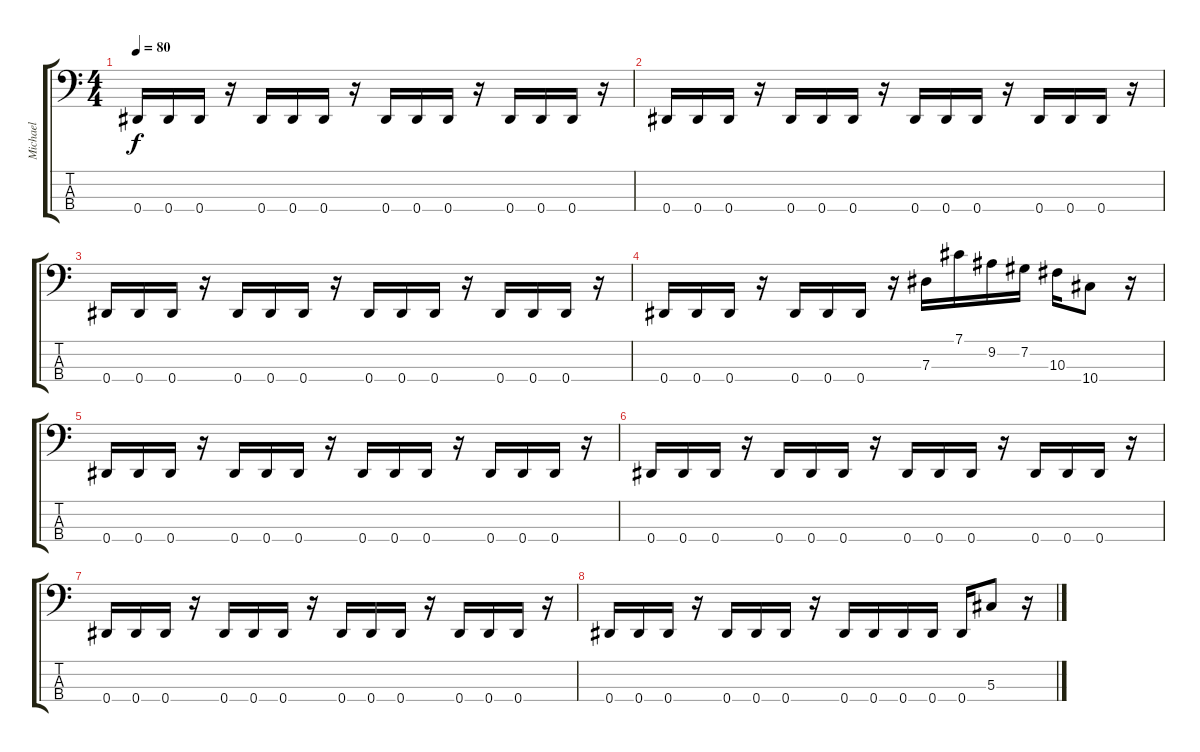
\track ("Michael" "Michael") {instrument electricbassfinger}
\staff {score tabs}
\tuning (Gb2 Db2 Ab1 Eb1) {hide}
\ts (4 4)
\tempo 80
\clef f4
\ks c
0.4.16{dy f} 0.4.16 0.4.16 r.16 0.4.16 0.4.16 0.4.16 r.16 0.4.16 0.4.16 0.4.16 r.16 0.4.16 0.4.16 0.4.16 r.16 |
0.4.16 0.4.16 0.4.16 r.16 0.4.16 0.4.16 0.4.16 r.16 0.4.16 0.4.16 0.4.16 r.16 0.4.16 0.4.16 0.4.16 r.16 |
0.4.16 0.4.16 0.4.16 r.16 0.4.16 0.4.16 0.4.16 r.16 0.4.16 0.4.16 0.4.16 r.16 0.4.16 0.4.16 0.4.16 r.16 |
0.4.16 0.4.16 0.4.16 r.16 0.4.16 0.4.16 0.4.16 r.16 7.3.16 7.1.16 9.2.16 7.2.16 10.3.16 10.4.8 r.16 |
0.4.16 0.4.16 0.4.16 r.16 0.4.16 0.4.16 0.4.16 r.16 0.4.16 0.4.16 0.4.16 r.16 0.4.16 0.4.16 0.4.16 r.16 |
0.4.16 0.4.16 0.4.16 r.16 0.4.16 0.4.16 0.4.16 r.16 0.4.16 0.4.16 0.4.16 r.16 0.4.16 0.4.16 0.4.16 r.16 |
0.4.16 0.4.16 0.4.16 r.16 0.4.16 0.4.16 0.4.16 r.16 0.4.16 0.4.16 0.4.16 r.16 0.4.16 0.4.16 0.4.16 r.16 |
0.4.16 0.4.16 0.4.16 r.16 0.4.16 0.4.16 0.4.16 r.16 0.4.16 0.4.16 0.4.16 0.4.16 0.4.16 5.3.8 r.16
